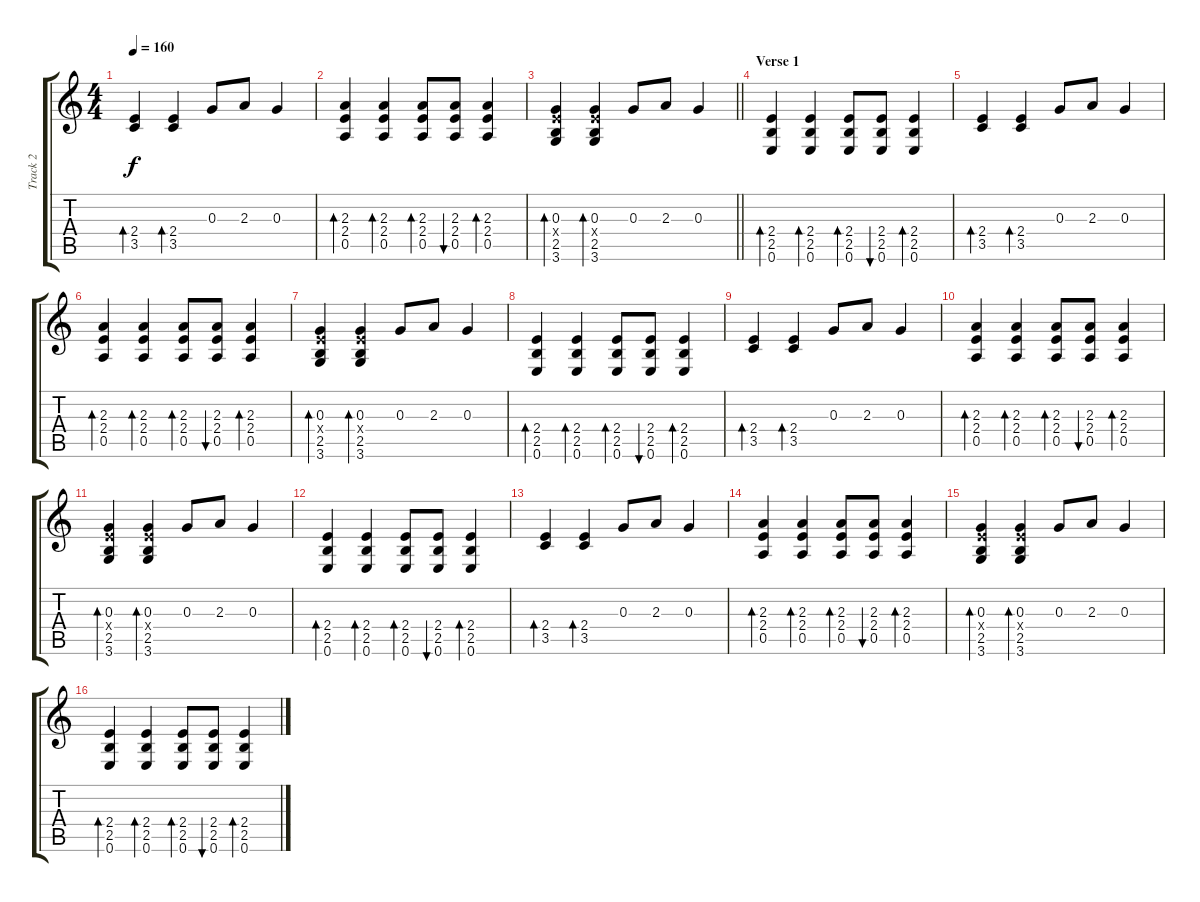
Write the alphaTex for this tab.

\track ("Track 2" "Track 2") {instrument overdrivenguitar}
\staff {score tabs}
\tuning (E4 B3 G3 D3 A2 E2) {hide}
\ts (4 4)
\tempo 160
\clef g2
\ks c
(2.4 3.5).4{bd 60 dy f} (2.4 3.5).4{bd 60} 0.3.8 2.3.8 0.3.4 |
(2.3 2.4 0.5).4{bd 60} (2.3 2.4 0.5).4{bd 60} (2.3 2.4 0.5).8{bd 60} (2.3 2.4 0.5).8{bu 60} (2.3 2.4 0.5).4{bd 60} |
\barLineRight lightlight
(0.3 2.4{x} 2.5 3.6).4{bd 60} (0.3 2.4{x} 2.5 3.6).4{bd 60} 0.3.8 2.3.8 0.3.4 |
\section ("" "Verse 1")
(2.4 2.5 0.6).4{bd 60} (2.4 2.5 0.6).4{bd 60} (2.4 2.5 0.6).8{bd 60} (2.4 2.5 0.6).8{bu 60} (2.4 2.5 0.6).4{bd 60} |
(2.4 3.5).4{bd 60} (2.4 3.5).4{bd 60} 0.3.8 2.3.8 0.3.4 |
(2.3 2.4 0.5).4{bd 60} (2.3 2.4 0.5).4{bd 60} (2.3 2.4 0.5).8{bd 60} (2.3 2.4 0.5).8{bu 60} (2.3 2.4 0.5).4{bd 60} |
(0.3 2.4{x} 2.5 3.6).4{bd 60} (0.3 2.4{x} 2.5 3.6).4{bd 60} 0.3.8 2.3.8 0.3.4 |
(2.4 2.5 0.6).4{bd 60} (2.4 2.5 0.6).4{bd 60} (2.4 2.5 0.6).8{bd 60} (2.4 2.5 0.6).8{bu 60} (2.4 2.5 0.6).4{bd 60} |
(2.4 3.5).4{bd 60} (2.4 3.5).4{bd 60} 0.3.8 2.3.8 0.3.4 |
(2.3 2.4 0.5).4{bd 60} (2.3 2.4 0.5).4{bd 60} (2.3 2.4 0.5).8{bd 60} (2.3 2.4 0.5).8{bu 60} (2.3 2.4 0.5).4{bd 60} |
(0.3 2.4{x} 2.5 3.6).4{bd 60} (0.3 2.4{x} 2.5 3.6).4{bd 60} 0.3.8 2.3.8 0.3.4 |
(2.4 2.5 0.6).4{bd 60} (2.4 2.5 0.6).4{bd 60} (2.4 2.5 0.6).8{bd 60} (2.4 2.5 0.6).8{bu 60} (2.4 2.5 0.6).4{bd 60} |
(2.4 3.5).4{bd 60} (2.4 3.5).4{bd 60} 0.3.8 2.3.8 0.3.4 |
(2.3 2.4 0.5).4{bd 60} (2.3 2.4 0.5).4{bd 60} (2.3 2.4 0.5).8{bd 60} (2.3 2.4 0.5).8{bu 60} (2.3 2.4 0.5).4{bd 60} |
(0.3 2.4{x} 2.5 3.6).4{bd 60} (0.3 2.4{x} 2.5 3.6).4{bd 60} 0.3.8 2.3.8 0.3.4 |
(2.4 2.5 0.6).4{bd 60} (2.4 2.5 0.6).4{bd 60} (2.4 2.5 0.6).8{bd 60} (2.4 2.5 0.6).8{bu 60} (2.4 2.5 0.6).4{bd 60}
